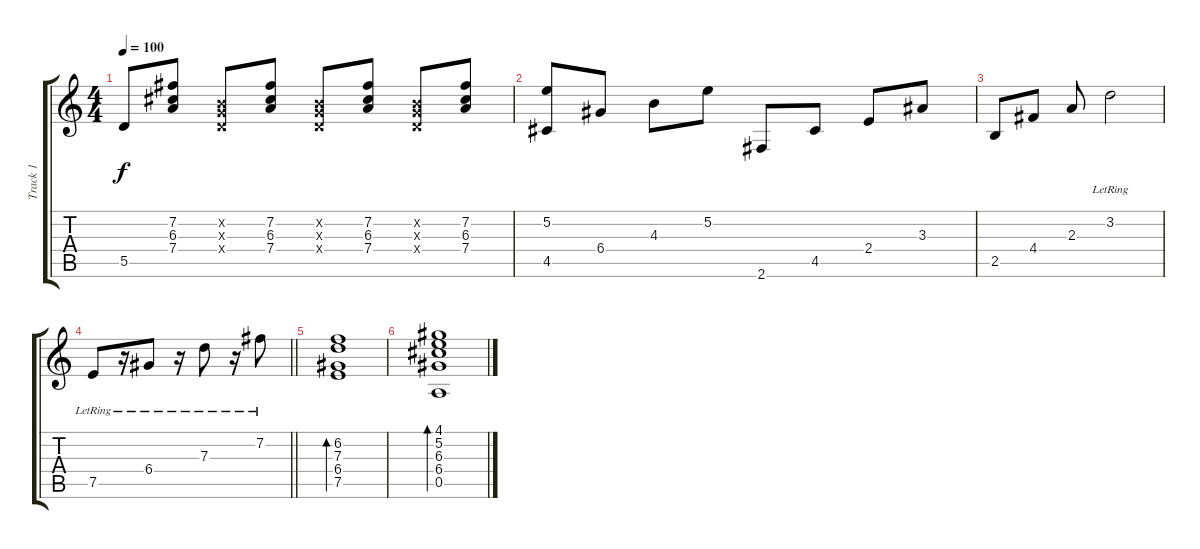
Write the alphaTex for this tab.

\track ("Track 1" "Track 1") {instrument acousticguitarnylon}
\staff {score tabs}
\tuning (E4 B3 G3 D3 A2 E2) {hide}
\ts (4 4)
\tempo 100
\clef g2
\ks c
5.5.8{dy f} (7.2 6.3 7.4).8 (0.2{x} 0.3{x} 0.4{x}).8 (7.2 6.3 7.4).8 (0.2{x} 0.3{x} 0.4{x}).8 (7.2 6.3 7.4).8 (0.2{x} 0.3{x} 0.4{x}).8 (7.2 6.3 7.4).8 |
(5.2 4.5).8 6.4.8 4.3.8 5.2.8 2.6.8 4.5.8 2.4.8 3.3.8 |
2.5.8 4.4.8 2.3.8 3.2{lr}.2 |
\barLineRight lightlight
7.5{lr}.8 r.16 6.4{lr}.8 r.16 7.3{lr}.8 r.16 7.2{lr}.8 |
(6.2 7.3 6.4 7.5).1{bd 240} |
(4.1 5.2 6.3 6.4 0.5).1{bd 240}
